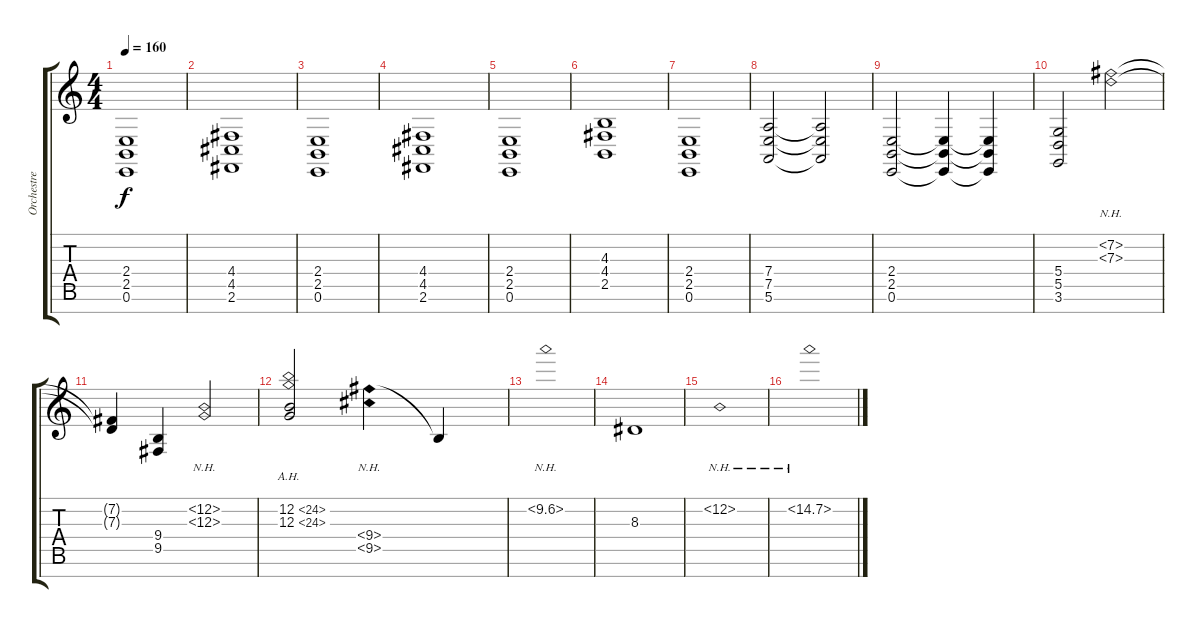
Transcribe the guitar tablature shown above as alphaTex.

\track ("Orchestre" "Orchestre") {instrument stringensemble2}
\staff {score tabs}
\tuning (E4 B3 G3 D3 A2 E2 B1) {hide}
\ts (4 4)
\tempo 160
\clef g2
\ks c
(2.4 2.5 0.6).1{dy f} |
(4.4 4.5 2.6).1 |
(2.4 2.5 0.6).1 |
(4.4 4.5 2.6).1 |
(2.4 2.5 0.6).1 |
(4.3 4.4 2.5).1 |
(2.4 2.5 0.6).1 |
(7.4 7.5 5.6).2 (7.4{t} 7.5{t} 5.6{t}).2 |
(2.4 2.5 0.6).2 (2.4{t} 2.5{t} 0.6{t}).4 (2.4{t} 2.5{t} 0.6{t}).4 |
(5.4 5.5 3.6).2 (7.2{nh} 7.3{nh}).2 |
(7.2{t} 7.3{t}).4 (9.4 9.5).4 (12.2{nh} 12.3{nh}).2 |
(12.2{ah 12} 12.3{ah 12}).2 (9.4{nh} 9.5{nh}).4 9.4{t}.4 |
10.2{nh}.1 |
8.3.1 |
12.2{nh}.1 |
14.2{nh}.1
